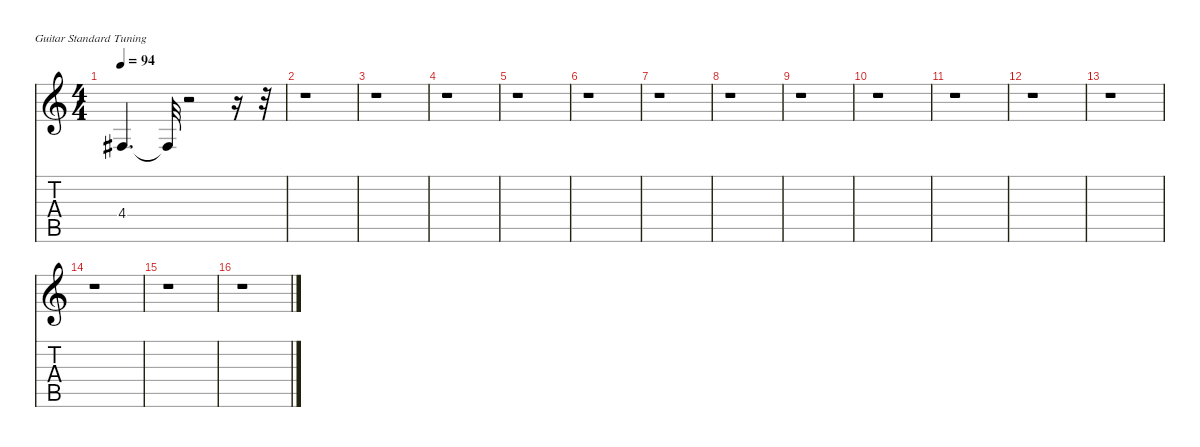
\defaultSystemsLayout 4
\hideDynamics
\bracketExtendMode nobrackets
\singleTrackTrackNamePolicy hidden
\multiTrackTrackNamePolicy hidden
\otherSystemsTrackNameOrientation horizontal
\track ("vocal" "led.synth.") {instrument lead2sawtooth}
\staff {score tabs}
\tuning (E4 B3 G3 D3 A2 E2)
\ts (4 4)
\tempo 94
\clef g2
\ks c
4.4{t acc #}.4{d dy f} 4.4{t acc #}.32 r.2 r.16 r.32 |
r.1 |
r.1 |
r.1 |
r.1 |
r.1 |
r.1 |
r.1 |
r.1 |
r.1 |
r.1 |
r.1 |
r.1 |
r.1 |
r.1 |
r.1
